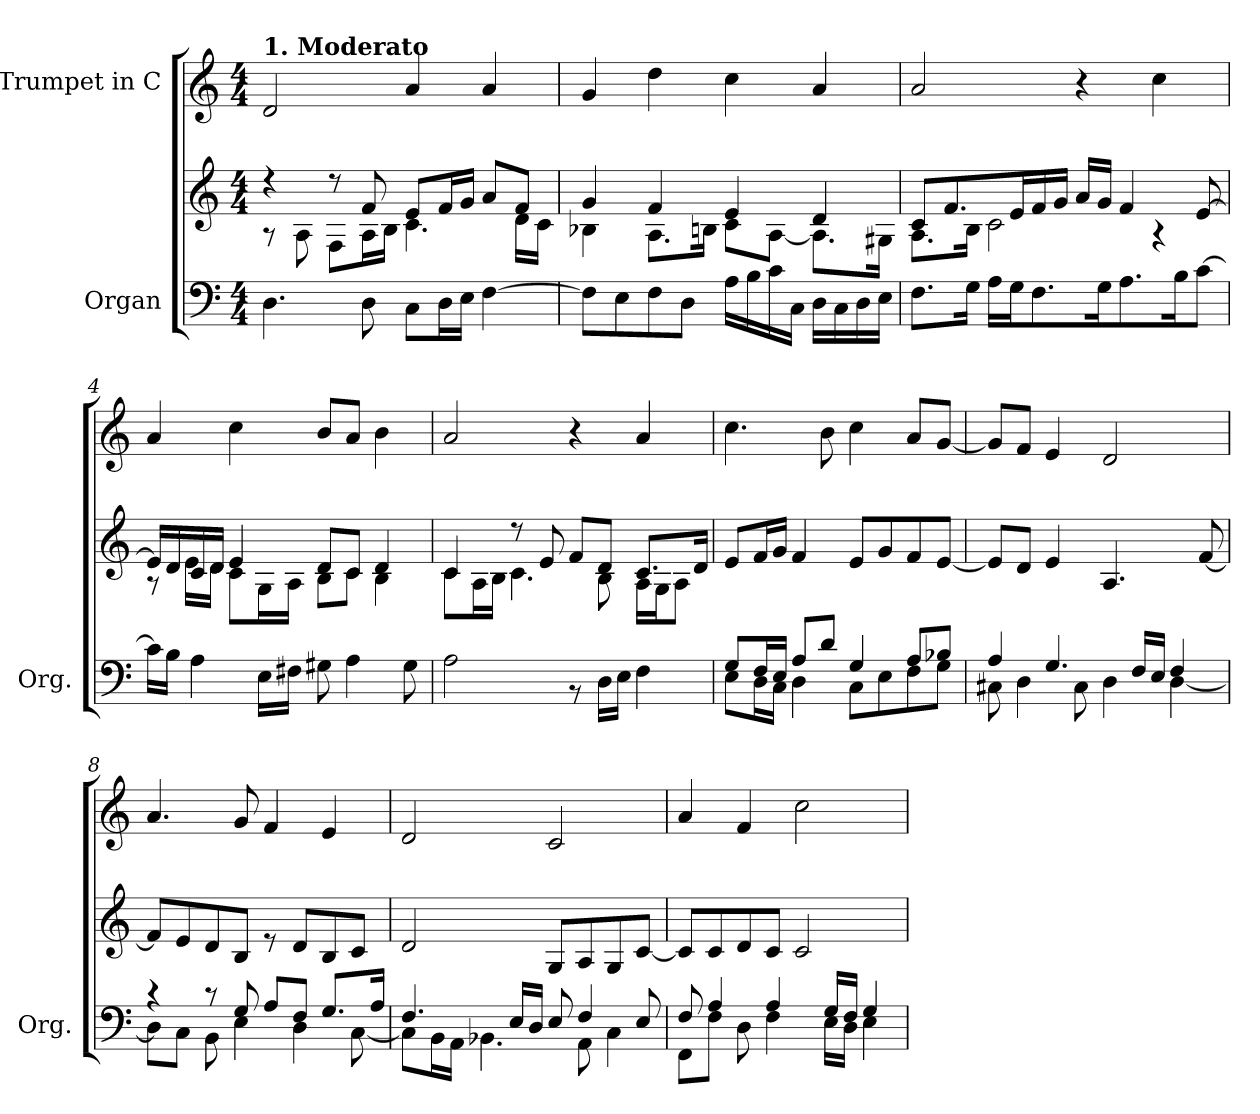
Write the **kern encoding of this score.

**kern	**kern	**kern
*part2	*part2	*part1
*staff3	*staff2	*staff1
*I"Organ	*	*I"Trumpet in C
*I'Org.	*	*
*clefF4	*clefG2	*clefG2
*k[]	*k[]	*k[]
*M4/4	*M4/4	*M4/4
*MM60	*MM60	*MM60
=1	=1	=1
*	*^	*
!	!	!	!LO:TX:a:B:t=1. Moderato
4.D\	4r	8rA	2d/
.	.	8A\	.
.	8r	8F\L	.
8D\	8f/	16A\L	.
.	.	16B\JJ	.
8C\L	8e/L	4.c\	4a/
16D\L	16f/L	.	.
16E\JJ	16g/JJ	.	.
[4F\	8a/L	.	4a/
.	8f/J	16d\LL	.
.	.	16c\JJ	.
=2	=2	=2	=2
8F\L]	4g/	4B-X\	4g/
8E\	.	.	.
8F\	4f/	8.A\L	4dd\
8D\J	.	.	.
.	.	16Bn\Jk	.
16A\LL	4e/	8c\L	4cc\
16B\	.	.	.
16c\	.	[<8A\J	.
16C\JJ	.	.	.
16D\LL	4d/	8.A\L]	4a/
16C\	.	.	.
16D\	.	.	.
16E\JJ	.	16G#X\Jk	.
!!LO:LB:g=z
=3	=3	=3	=3
8.F\L	8c/L	8.A\L	2a/
.	8.f/	.	.
16G\Jk	.	16B\Jk	.
16A\LL	.	2c\	.
16G\J	16e/L	.	.
8.F\	16f/	.	.
.	16g/JJ	.	.
.	16a/LL	.	4r
16G\K	16g/JJ	.	.
8.A\	4f/	.	.
.	.	4rG	4cc\
16B\K	.	.	.
[8c\J	[>8e/	.	.
!!LO:LB:g=z
=4	=4	=4	=4
*^	*	*	*
1ryy	16c\LL]	16e/LL]	8rG	4a/
.	16B\JJ	16d/	.	.
.	4A\	16c/	16e\LL	.
.	.	16d/JJ	16d\JJ	.
.	.	4e/	8c\L	4cc\
.	16E\LL	.	16G\L	.
.	16F#X\JJ	.	16A\JJ	.
.	8G#X\	8d/L	8B\L	8b/L
.	4A\	8c/J	8c\J	8a/J
.	.	4d/	4B\	4b\
.	8G#\	.	.	.
=5	=5	=5	=5	=5
1ryy	2A\	4c/	8c\L	2a/
.	.	.	16A\L	.
.	.	.	16B\JJ	.
.	.	8r	4.c\	.
.	.	8e/	.	.
.	8r	8f/L	.	4r
.	16D\LL	8d/J	8B\	.
.	16E\JJ	.	.	.
.	4F\	8.c/L	16A\LL	4a/
.	.	.	16G\J	.
.	.	.	8A\J	.
.	.	16d/Jk	.	.
*	*	*v	*v	*
=6	=6	=6	=6
8G/L	8E\L	8e/L	4.cc\
16F/L	16D\L	16f/L	.
16E/JJ	16C\JJ	16g/JJ	.
8A/L	4D\	4f/	.
8d/J	.	.	8b\
4G/	8C\L	8e/L	4cc\
.	8E\	8g/	.
8A/L	8F\	8f/	8a/L
8B-X/J	8G\J	[8e/J	[8g/J
!!LO:PB:g=z
=7	=7	=7	=7
4A/	8C#X\	8e/L]	8g/L]
.	4D\	8d/J	8f/J
4.G/	.	4e/	4e/
.	8C#\	.	.
.	4D\	4.A/	2d/
16F/LL	.	.	.
16E/JJ	.	.	.
4F/	[<4D\	.	.
.	.	[8f/	.
=8	=8	=8	=8
4rB	8D\L]	8f/L]	4.a/
.	8C\J	8e/	.
8rB	8BB\	8d/	.
8G/	4E\	8B/J	8g/
8A/L	.	8re	4f/
8F/J	4D\	8d/L	.
8.G/L	.	8B/	4e/
.	[<8C\	8c/J	.
16A/Jk	.	.	.
=9	=9	=9	=9
4.F/	8C\L]	2d/	2d/
.	16BB\L	.	.
.	16AA\JJ	.	.
.	4.BB-X\	.	.
16E/LL	.	.	.
16D/JJ	.	.	.
8E/	.	8G/L	2c/
4F/	8AA\	8A/	.
.	4C\	8G/	.
8E/	.	[8c/J	.
!!LO:LB:g=z
=10	=10	=10	=10
8F/	8FF\L	8c/L]	4a/
4A/	8F\J	8c/	.
.	8D\	8d/	4f/
4A/	4F\	8c/J	.
.	.	2c/	2cc\
16G/LL	16E\LL	.	.
16F/JJ	16D\JJ	.	.
4G/	4E\	.	.
*v	*v	*	*
=	=	=
*-	*-	*-
